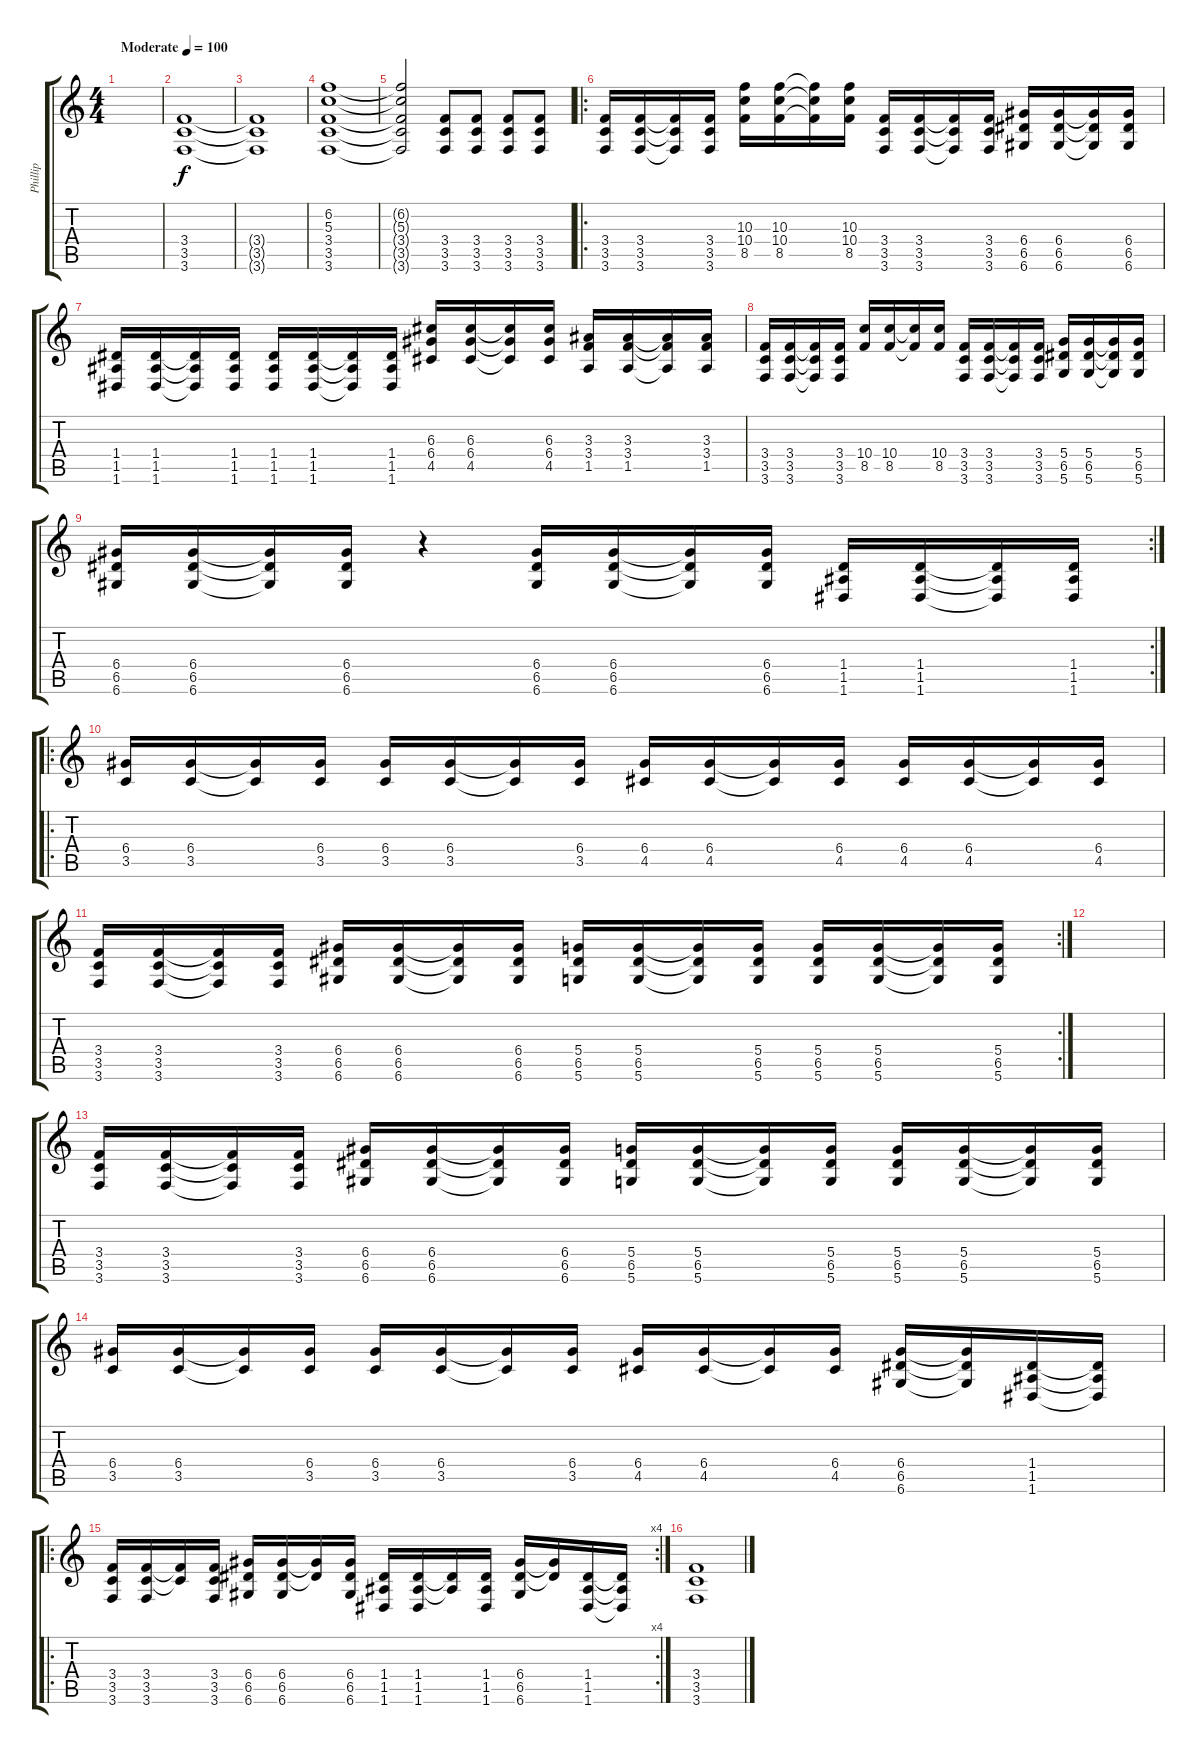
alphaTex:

\track ("Phillip" "Phillip") {instrument distortionguitar}
\staff {score tabs}
\tuning (E4 B3 G3 D3 A2 D2) {hide}
\ts (4 4)
\tempo (100 "Moderate")
\clef g2
\ks c
|
(3.4 3.5 3.6).1 |
(3.4{t} 3.5{t} 3.6{t}).1 |
(6.2 5.3 3.4 3.5 3.6).1 |
(6.2{t} 5.3{t} 3.4{t} 3.5{t} 3.6{t}).2 (3.4 3.5 3.6).8 (3.4 3.5 3.6).8 (3.4 3.5 3.6).8 (3.4 3.5 3.6).8 |
\ro
(3.4 3.5 3.6).16 (3.4 3.5 3.6).16 (3.4{t} 3.5{t} 3.6{t}).16 (3.4 3.5 3.6).16 (10.3 10.4 8.5).16 (10.3 10.4 8.5).16 (10.3{t} 10.4{t} 8.5{t}).16 (10.3 10.4 8.5).16 (3.4 3.5 3.6).16 (3.4 3.5 3.6).16 (3.4{t} 3.5{t} 3.6{t}).16 (3.4 3.5 3.6).16 (6.4 6.5 6.6).16 (6.4 6.5 6.6).16 (6.4{t} 6.5{t} 6.6{t}).16 (6.4 6.5 6.6).16 |
(1.4 1.5 1.6).16 (1.4 1.5 1.6).16 (1.4{t} 1.5{t} 1.6{t}).16 (1.4 1.5 1.6).16 (1.4 1.5 1.6).16 (1.4 1.5 1.6).16 (1.4{t} 1.5{t} 1.6{t}).16 (1.4 1.5 1.6).16 (6.3 6.4 4.5).16 (6.3 6.4 4.5).16 (6.3{t} 6.4{t} 4.5{t}).16 (6.3 6.4 4.5).16 (3.3 3.4 1.5).16 (3.3 3.4 1.5).16 (3.3{t} 3.4{t} 1.5{t}).16 (3.3 3.4 1.5).16 |
(3.4 3.5 3.6).16 (3.4 3.5 3.6).16 (3.4{t} 3.5{t} 3.6{t}).16 (3.4 3.5 3.6).16 (10.4 8.5).16 (10.4 8.5).16 (10.4{t} 8.5{t}).16 (10.4 8.5).16 (3.4 3.5 3.6).16 (3.4 3.5 3.6).16 (3.4{t} 3.5{t} 3.6{t}).16 (3.4 3.5 3.6).16 (5.4 6.5 5.6).16 (5.4 6.5 5.6).16 (5.4{t} 6.5{t} 5.6{t}).16 (5.4 6.5 5.6).16 |
\rc 2
(6.4 6.5 6.6).16 (6.4 6.5 6.6).16 (6.4{t} 6.5{t} 6.6{t}).16 (6.4 6.5 6.6).16 r.4 (6.4 6.5 6.6).16 (6.4 6.5 6.6).16 (6.4{t} 6.5{t} 6.6{t}).16 (6.4 6.5 6.6).16 (1.4 1.5 1.6).16 (1.4 1.5 1.6).16 (1.4{t} 1.5{t} 1.6{t}).16 (1.4 1.5 1.6).16 |
\ro
(6.4 3.5).16 (6.4 3.5).16 (6.4{t} 3.5{t}).16 (6.4 3.5).16 (6.4 3.5).16 (6.4 3.5).16 (6.4{t} 3.5{t}).16 (6.4 3.5).16 (6.4 4.5).16 (6.4 4.5).16 (6.4{t} 4.5{t}).16 (6.4 4.5).16 (6.4 4.5).16 (6.4 4.5).16 (6.4{t} 4.5{t}).16 (6.4 4.5).16 |
\rc 2
(3.4 3.5 3.6).16 (3.4 3.5 3.6).16 (3.4{t} 3.5{t} 3.6{t}).16 (3.4 3.5 3.6).16 (6.4 6.5 6.6).16 (6.4 6.5 6.6).16 (6.4{t} 6.5{t} 6.6{t}).16 (6.4 6.5 6.6).16 (5.4 6.5 5.6).16 (5.4 6.5 5.6).16 (5.4{t} 6.5{t} 5.6{t}).16 (5.4 6.5 5.6).16 (5.4 6.5 5.6).16 (5.4 6.5 5.6).16 (5.4{t} 6.5{t} 5.6{t}).16 (5.4 6.5 5.6).16 |
|
(3.4 3.5 3.6).16 (3.4 3.5 3.6).16 (3.4{t} 3.5{t} 3.6{t}).16 (3.4 3.5 3.6).16 (6.4 6.5 6.6).16 (6.4 6.5 6.6).16 (6.4{t} 6.5{t} 6.6{t}).16 (6.4 6.5 6.6).16 (5.4 6.5 5.6).16 (5.4 6.5 5.6).16 (5.4{t} 6.5{t} 5.6{t}).16 (5.4 6.5 5.6).16 (5.4 6.5 5.6).16 (5.4 6.5 5.6).16 (5.4{t} 6.5{t} 5.6{t}).16 (5.4 6.5 5.6).16 |
(6.4 3.5).16 (6.4 3.5).16 (6.4{t} 3.5{t}).16 (6.4 3.5).16 (6.4 3.5).16 (6.4 3.5).16 (6.4{t} 3.5{t}).16 (6.4 3.5).16 (6.4 4.5).16 (6.4 4.5).16 (6.4{t} 4.5{t}).16 (6.4 4.5).16 (6.4 6.5 6.6).16 (6.4{t} 6.5{t} 6.6{t}).16 (1.4 1.5 1.6).16 (1.4{t} 1.5{t} 1.6{t}).16 |
\ro
\rc 4
(3.4 3.5 3.6).16 (3.4 3.5 3.6).16 (3.4{t} 3.5{t}).16 (3.4 3.5 3.6).16 (6.4 6.5 6.6).16 (6.4 6.5 6.6).16 (6.4{t} 6.5{t}).16 (6.4 6.5 6.6).16 (1.4 1.5 1.6).16 (1.4 1.5 1.6).16 (1.4{t} 1.5{t}).16 (1.4 1.5 1.6).16 (6.4 6.5 6.6).16 (6.4{t} 6.5{t}).16 (1.4 1.5 1.6).16 (1.4{t} 1.5{t} 1.6{t}).16 |
(3.4 3.5 3.6).1
